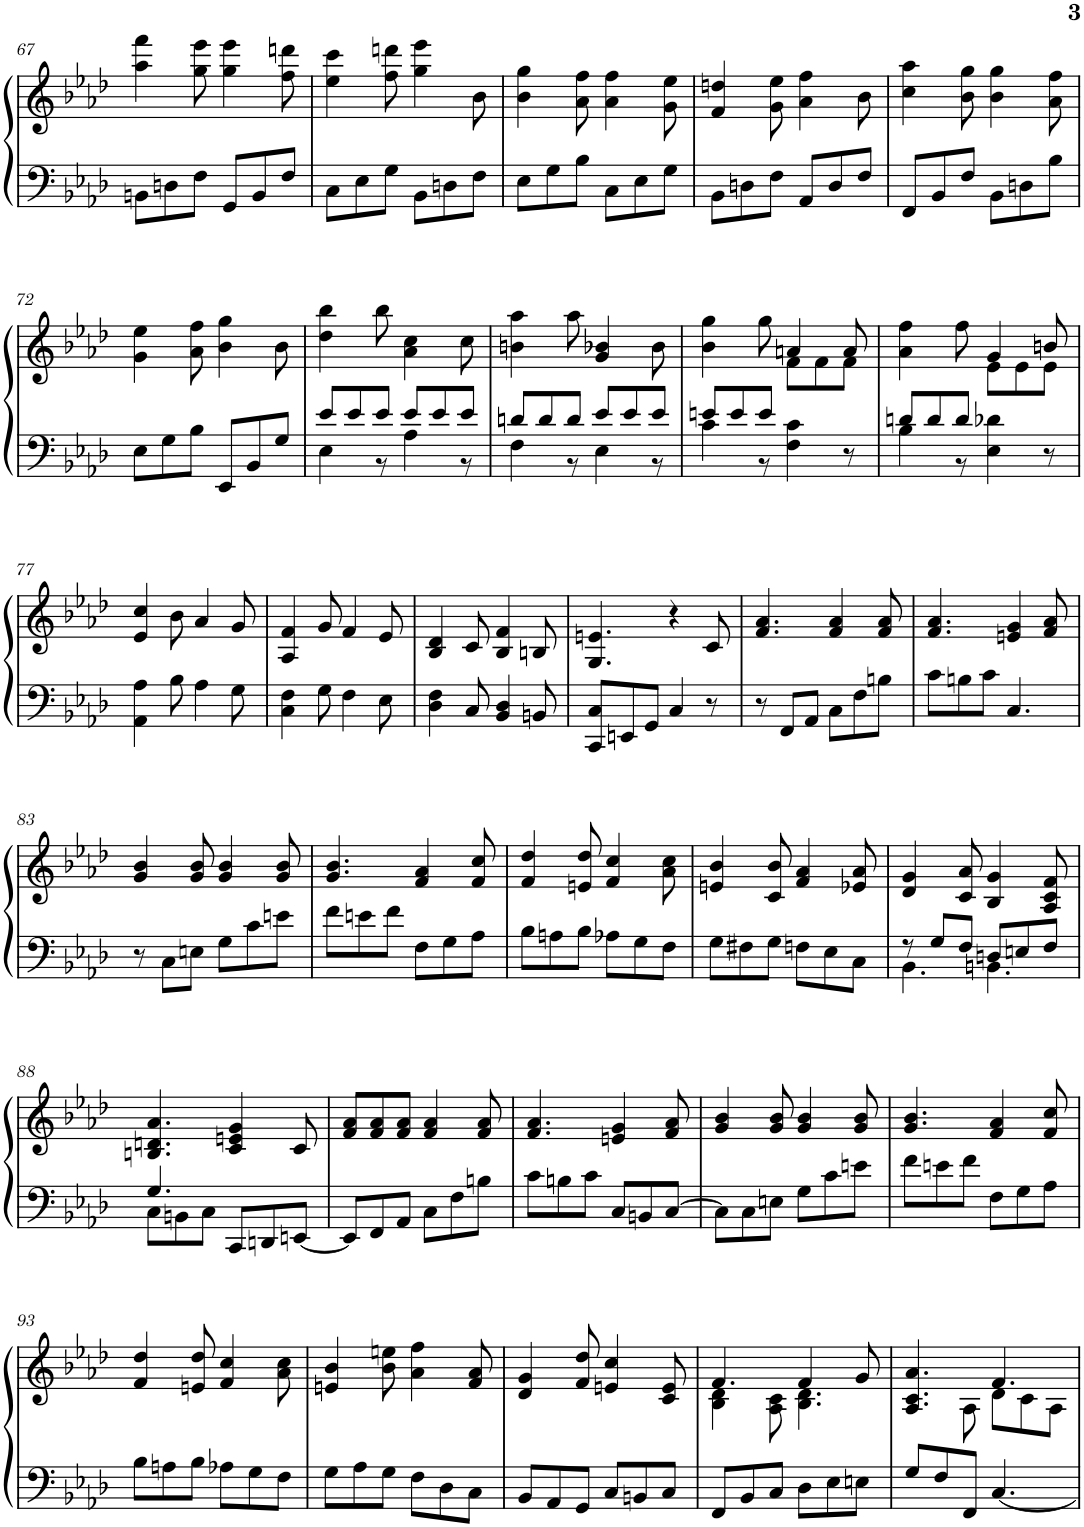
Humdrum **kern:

**kern	**kern
*part1	*part1
*staff2	*staff1
*I"Piano	*
*I'Pno.	*
!!LO:PB:g=z
*clefF4	*clefG2
*k[b-e-a-d-]	*k[b-e-a-d-]
*M6/8	*M6/8
=67	=67
8BBn\L	4aa-\ 4fff\
8Dn\	.
8F\J	8gg\ 8eee-\
8GG/L	4gg\ 4eee-\
8BB/	.
8F/J	8ff\ 8dddn\
=68	=68
8C\L	4ee-\ 4ccc\
8E-\	.
8G\J	8ff\ 8dddn\
8BB-\L	4gg\ 4eee-\
8Dn\	.
8F\J	8b-\
=69	=69
8E-\L	4b-\ 4gg\
8G\	.
8B-\J	8a-\ 8ff\
8C\L	4a-\ 4ff\
8E-\	.
8G\J	8g\ 8ee-\
=70	=70
8BB-\L	4f/ 4ddn/
8Dn\	.
8F\J	8g\ 8ee-\
8AA-/L	4a-\ 4ff\
8D/	.
8F/J	8b-\
=71	=71
8FF/L	4cc\ 4aa-\
8BB-/	.
8F/J	8b-\ 8gg\
8BB-\L	4b-\ 4gg\
8Dn\	.
8B-\J	8a-\ 8ff\
!!LO:LB:g=z
=72	=72
8E-\L	4g\ 4ee-\
8G\	.
8B-\J	8a-\ 8ff\
8EE-/L	4b-\ 4gg\
8BB-/	.
8G/J	8b-\
=73	=73
*^	*
8e-/L	4E-\	4dd-\ 4bb-\
8e-/	.	.
8e-/J	8r	8bb-\
8e-/L	4A-\	4a-\ 4cc\
8e-/	.	.
8e-/J	8r	8cc\
=74	=74	=74
8dn/L	4F\	4bn\ 4aa-\
8d/	.	.
8d/J	8r	8aa-\
8e-/L	4E-\	4g/ 4b-X/
8e-/	.	.
8e-/J	8r	8b-\
=75	=75	=75
*	*	*^
8en/L	4c\	4b-\ 4gg\	4.ryy
8e/	.	.	.
8e/J	8r	8gg\	.
4F\ 4c\	4.ryy	4an/	8f\L
.	.	.	8f\
8r	.	8a/	8f\J
=76	=76	=76	=76
8dn/L	4B-\	4a-\ 4ff\	4.ryy
8d/	.	.	.
8d/J	8r	8ff\	.
4E-\ 4d-X\	4.ryy	4g/	8e-\L
.	.	.	8e-\
8r	.	8bn/	8e-\J
*v	*v	*	*
*	*v	*v
!!LO:LB:g=z
=77	=77
4AA-\ 4A-\	4e-/ 4cc/
8B-\	8b-\
4A-\	4a-/
8G\	8g/
=78	=78
4C\ 4F\	4A-/ 4f/
8G\	8g/
4F\	4f/
8E-\	8e-/
=79	=79
4D-\ 4F\	4B-/ 4d-/
8C/	8c/
4BB-/ 4D-/	4B-/ 4f/
8BBn/	8Bn/
=80	=80
8CC/ 8C/L	4.G/ 4.en/
8EEn/	.
8GG/J	.
4C/	4r
8r	8c/
=81	=81
8r	4.f/ 4.a-/
8FF/L	.
8AA-/J	.
8C\L	4f/ 4a-/
8F\	.
8Bn\J	8f/ 8a-/
=82	=82
8c\L	4.f/ 4.a-/
8Bn\	.
8c\J	.
4.C/	4en/ 4g/
.	8f/ 8a-/
!!LO:LB:g=z
=83	=83
8r	4g/ 4b-/
8C\L	.
8En\J	8g/ 8b-/
8G\L	4g/ 4b-/
8c\	.
8en\J	8g/ 8b-/
=84	=84
8f\L	4.g/ 4.b-/
8en\	.
8f\J	.
8F\L	4f/ 4a-/
8G\	.
8A-\J	8f/ 8cc/
=85	=85
8B-\L	4f/ 4dd-/
8An\	.
8B-\J	8en/ 8dd-/
8A-X\L	4f/ 4cc/
8G\	.
8F\J	8a-\ 8cc\
=86	=86
8G\L	4en/ 4b-/
8F#X\	.
8G\J	8c/ 8b-/
8Fn\L	4f/ 4a-/
8E-\	.
8C\J	8e-X/ 8a-/
=87	=87
*^	*
8r	4.BB-\	4d-/ 4g/
8G/L	.	.
8F/J	.	8c/ 8a-/
8Dn/L	4.BBn\	4B-/ 4g/
8En/	.	.
8F/J	.	8A-/ 8c/ 8f/
!!LO:LB:g=z
=88	=88	=88
4.G/	8C\L	4.Bn/ 4.dn/ 4.a-/
.	8BBn\	.
.	8C\J	.
8CC/L	4.ryy	4c/ 4en/ 4g/
8DDn/	.	.
[8EEn/J	.	8c/
*v	*v	*
=89	=89
8EE/L]	8f/ 8a-/L
8FF/	8f/ 8a-/
8AA-/J	8f/ 8a-/J
8C\L	4f/ 4a-/
8F\	.
8Bn\J	8f/ 8a-/
=90	=90
8c\L	4.f/ 4.a-/
8Bn\	.
8c\J	.
8C/L	4en/ 4g/
8BBn/	.
[8C/J	8f/ 8a-/
=91	=91
8C\L]	4g/ 4b-/
8C\	.
8En\J	8g/ 8b-/
8G\L	4g/ 4b-/
8c\	.
8en\J	8g/ 8b-/
=92	=92
8f\L	4.g/ 4.b-/
8en\	.
8f\J	.
8F\L	4f/ 4a-/
8G\	.
8A-\J	8f/ 8cc/
!!LO:LB:g=z
=93	=93
8B-\L	4f/ 4dd-/
8An\	.
8B-\J	8en/ 8dd-/
8A-X\L	4f/ 4cc/
8G\	.
8F\J	8a-\ 8cc\
=94	=94
8G\L	4en/ 4b-/
8A-\	.
8G\J	8b-\ 8een\
8F\L	4a-\ 4ff\
8D-\	.
8C\J	8f/ 8a-/
=95	=95
8BB-/L	4d-/ 4g/
8AA-/	.
8GG/J	8f/ 8dd-/
8C/L	4en/ 4cc/
8BBn/	.
8C/J	8c/ 8e/
=96	=96
*	*^
8FF/L	4.f/	4B-\ 4d-\
8BB-/	.	.
8C/J	.	8A-\ 8c\
8D-\L	4f/	4.B-\ 4.d-\
8E-\	.	.
8En\J	8g/	.
=97	=97	=97
8G/L	4.A-/ 4.c/ 4.a-/	4ryy
8F/	.	.
8FF/J	.	8A-\
[4.C/	4.f/	8d-\L
.	.	8c\
.	.	8A-\J
*	*v	*v
=	=
*-	*-
